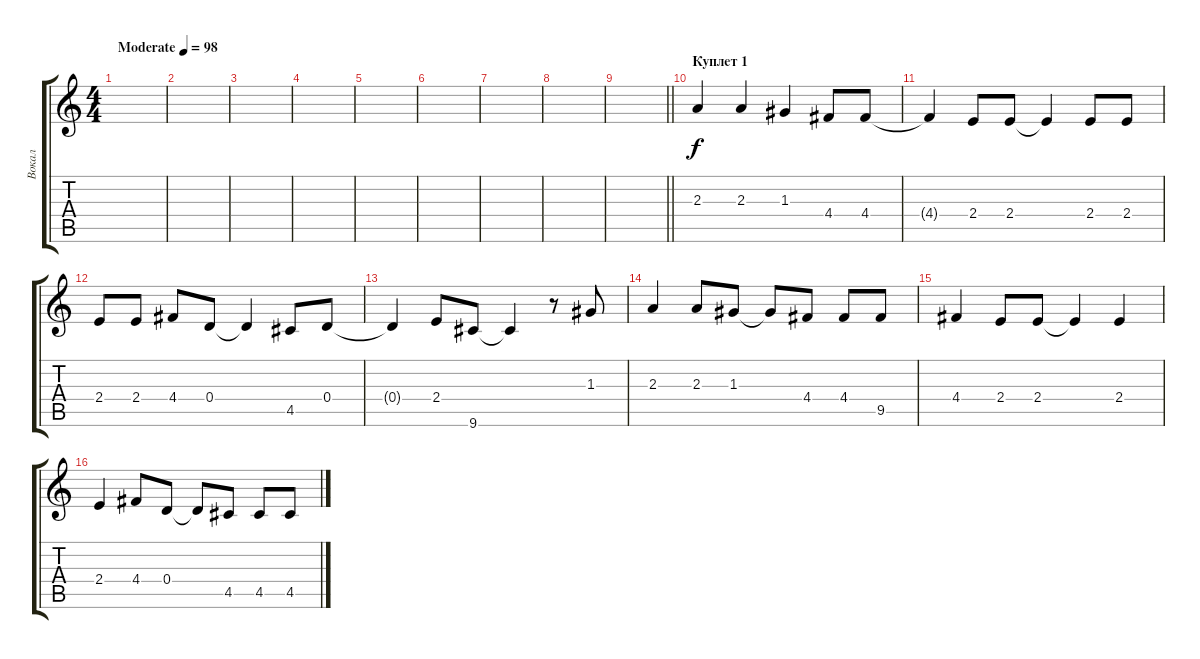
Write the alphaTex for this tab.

\track ("Вокал" "Вокал") {instrument acousticguitarsteel}
\staff {score tabs}
\tuning (E4 B3 G3 D3 A2 E2) {hide}
\ts (4 4)
\tempo (98 "Moderate")
\clef g2
\ks c
|
|
|
|
|
|
|
|
\barLineRight lightlight
|
\section ("" "Куплет 1")
2.3.4 2.3.4 1.3.4 4.4.8 4.4.8 |
4.4{t}.4 2.4.8 2.4.8 2.4{t}.4 2.4.8 2.4.8 |
2.4.8 2.4.8 4.4.8 0.4.8 0.4{t}.4 4.5.8 0.4.8 |
0.4{t}.4 2.4.8 9.6.8 9.6{t}.4 r.8 1.3.8 |
2.3.4 2.3.8 1.3.8 1.3{t}.8 4.4.8 4.4.8 9.5.8 |
4.4.4 2.4.8 2.4.8 2.4{t}.4 2.4.4 |
2.4.4 4.4.8 0.4.8 0.4{t}.8 4.5.8 4.5.8 4.5.8
